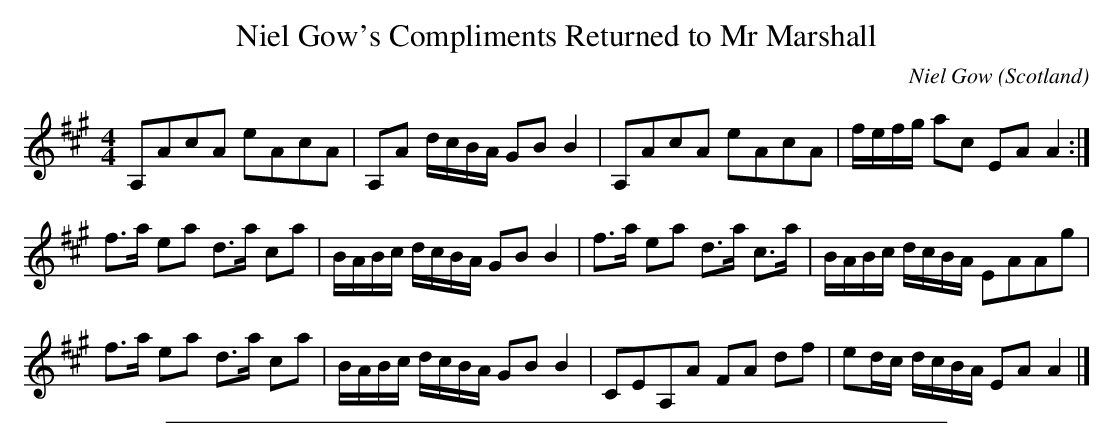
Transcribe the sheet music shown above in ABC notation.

X:1
T: Niel Gow's Compliments Returned to Mr Marshall
C:Niel Gow
O:Scotland
L:1/8
M:4/4
K:A
A,AcA eAcA|A,A d/c/B/A/ GB B2|A,AcA eAcA|f/e/f/g/ ac EA A2:|
f>a ea d>a ca|B/A/B/c/ d/c/B/A/ GB B2|f>a ea d>a c>a|\
B/A/B/c/ d/c/B/A/  EAAg|
f>a ea d>a ca|B/A/B/c/ d/c/B/A/ GB B2|CEA,A FA df|\
ed/c/ d/c/B/A/ EA A2|]
